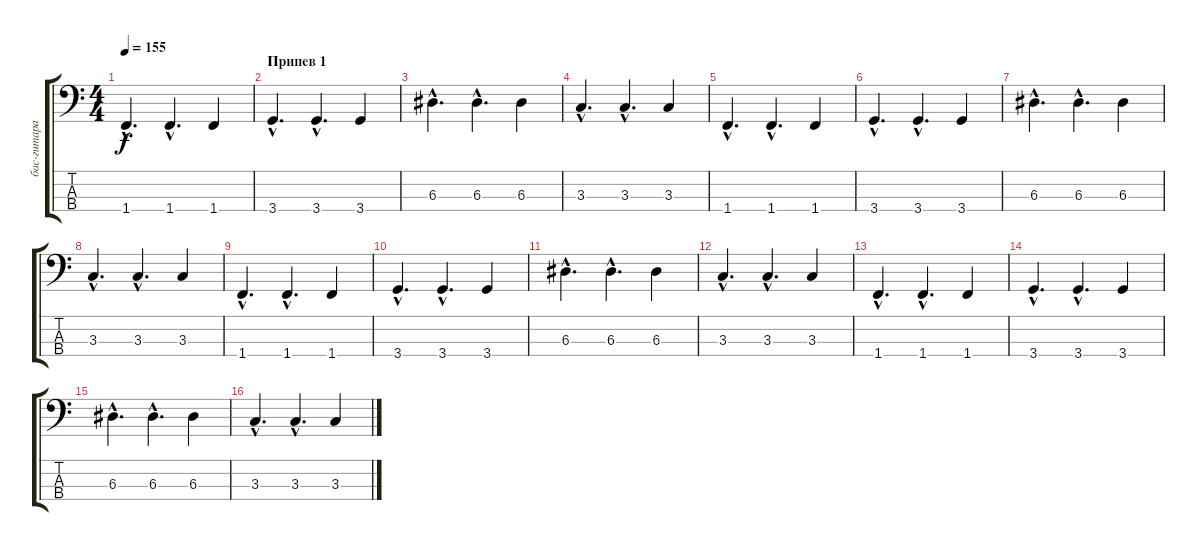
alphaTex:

\track ("бас-гитара Peter Woodrobe" "бас-гитара") {instrument electricbassfinger}
\staff {score tabs}
\tuning (G2 D2 A1 E1) {hide}
\ts (4 4)
\tempo 155
\clef f4
\ks c
1.4{hac}.4{d dy f} 1.4{hac}.4{d} 1.4.4 |
\section ("" "Припев 1")
3.4{hac}.4{d} 3.4{hac}.4{d} 3.4.4 |
6.3{hac}.4{d} 6.3{hac}.4{d} 6.3.4 |
3.3{hac}.4{d} 3.3{hac}.4{d} 3.3.4 |
1.4{hac}.4{d} 1.4{hac}.4{d} 1.4.4 |
3.4{hac}.4{d} 3.4{hac}.4{d} 3.4.4 |
6.3{hac}.4{d} 6.3{hac}.4{d} 6.3.4 |
3.3{hac}.4{d} 3.3{hac}.4{d} 3.3.4 |
1.4{hac}.4{d} 1.4{hac}.4{d} 1.4.4 |
3.4{hac}.4{d} 3.4{hac}.4{d} 3.4.4 |
6.3{hac}.4{d} 6.3{hac}.4{d} 6.3.4 |
3.3{hac}.4{d} 3.3{hac}.4{d} 3.3.4 |
1.4{hac}.4{d} 1.4{hac}.4{d} 1.4.4 |
3.4{hac}.4{d} 3.4{hac}.4{d} 3.4.4 |
6.3{hac}.4{d} 6.3{hac}.4{d} 6.3.4 |
3.3{hac}.4{d} 3.3{hac}.4{d} 3.3.4
